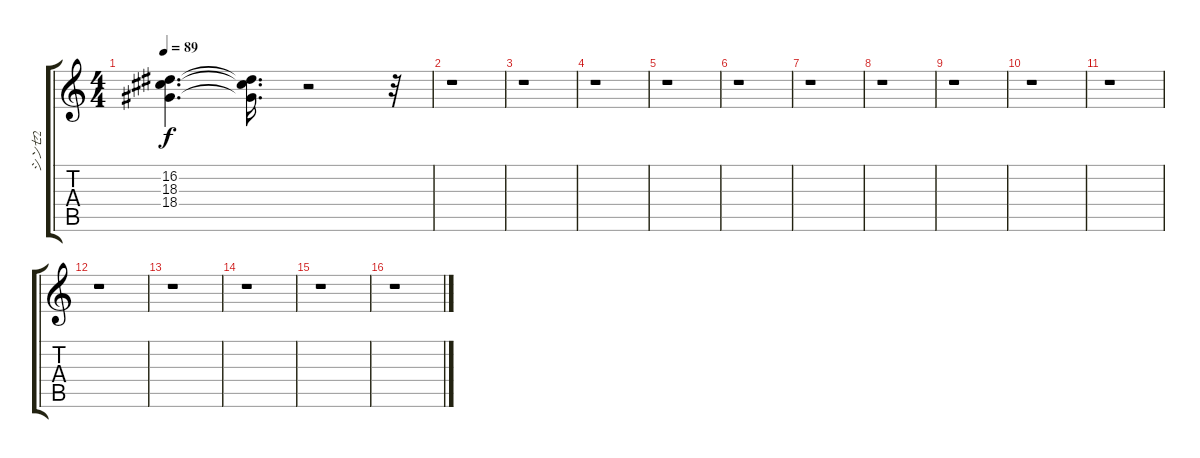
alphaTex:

\track ("シンセ2" "シンセ2") {instrument pad8sweep}
\staff {score tabs}
\tuning (E4 B3 G3 D3 A2 E2) {hide}
\ts (4 4)
\tempo 89
\clef g2
\ks c
(16.2{t} 18.3{t} 18.4{t}).4{d dy f} (16.2{t} 18.3{t} 18.4{t}).16{d} r.2 r.32 |
r.1 |
r.1 |
r.1 |
r.1 |
r.1 |
r.1 |
r.1 |
r.1 |
r.1 |
r.1 |
r.1 |
r.1 |
r.1 |
r.1 |
r.1
